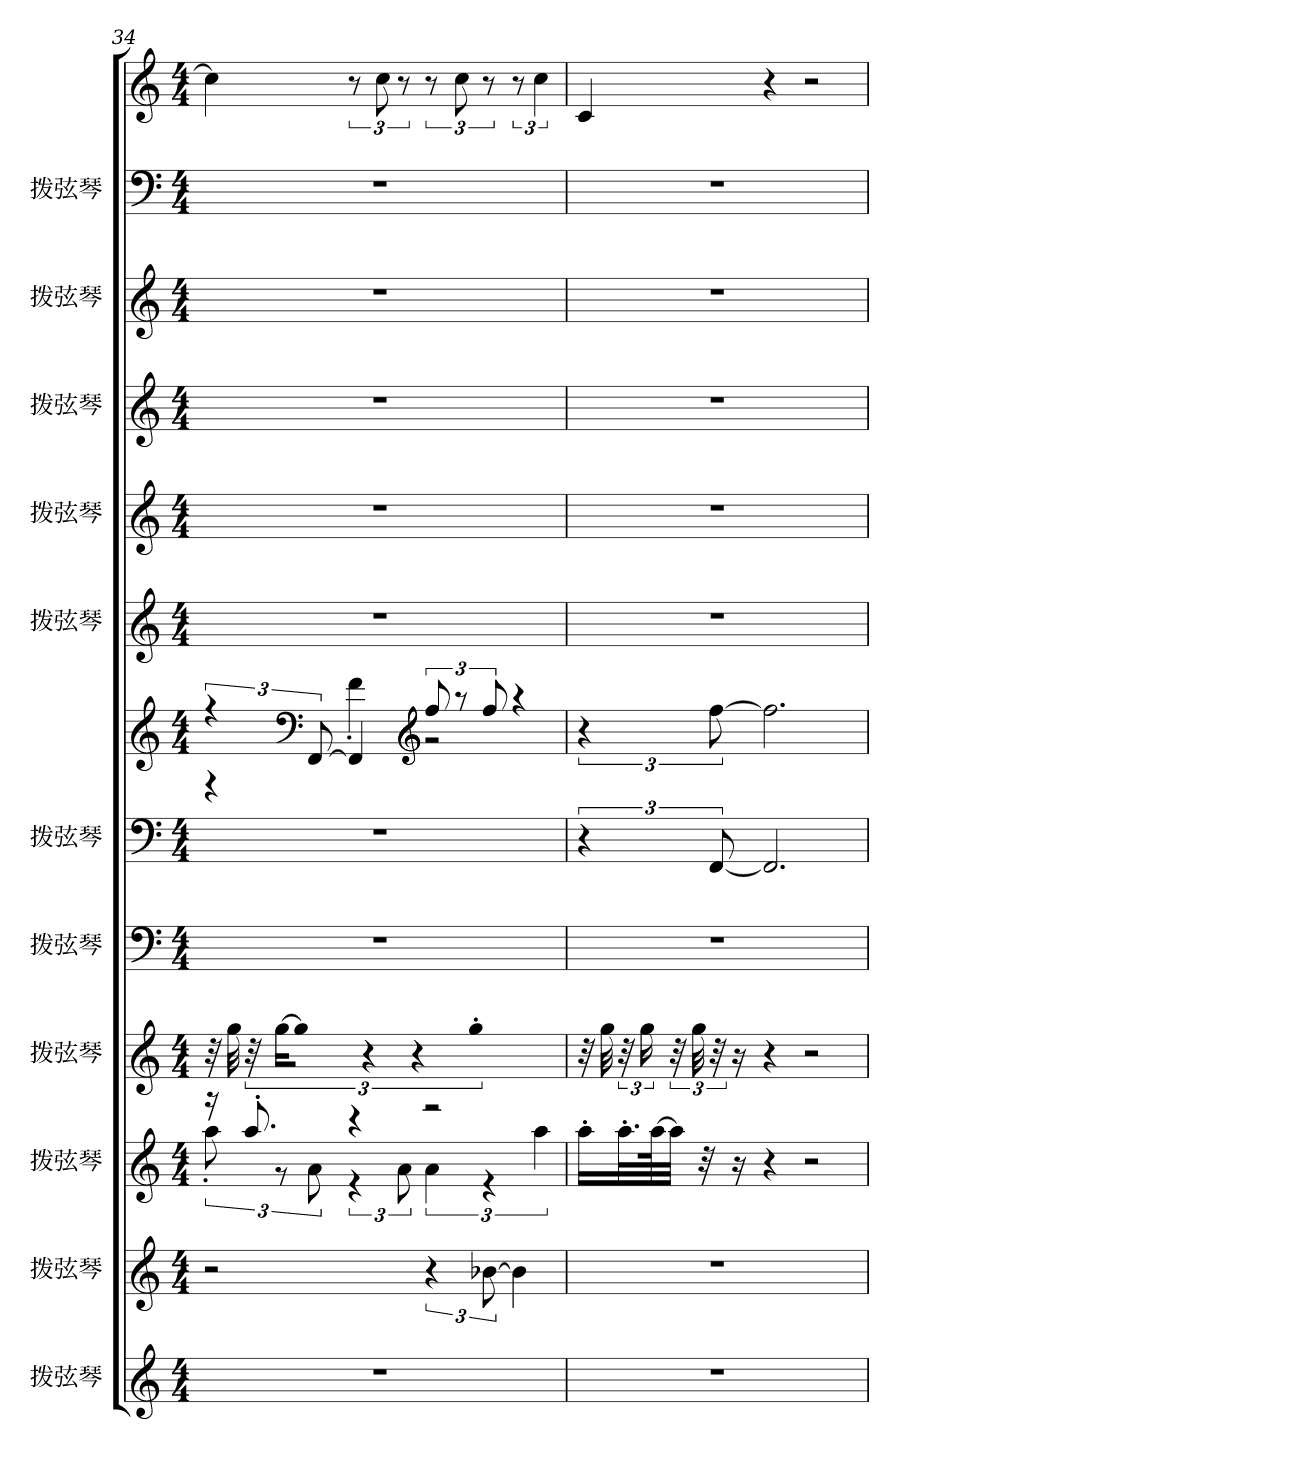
**kern	**kern	**kern	**kern	**kern	**kern	**kern	**kern	**kern	**kern	**kern	**kern	**kern
*part11	*part10	*part9	*part8	*part7	*part6	*part6	*part5	*part4	*part3	*part2	*part1	*part1
*staff13	*staff12	*staff11	*staff10	*staff9	*staff8	*staff7	*staff6	*staff5	*staff4	*staff3	*staff2	*staff1
*I"拨弦琴	*I"拨弦琴	*I"拨弦琴	*I"拨弦琴	*I"拨弦琴	*I"拨弦琴	*	*I"拨弦琴	*I"拨弦琴	*I"拨弦琴	*I"拨弦琴	*I"拨弦琴	*
*clefG2	*clefG2	*clefG2	*clefG2	*clefF4	*clefF4	*clefG2	*clefG2	*clefG2	*clefG2	*clefG2	*clefF4	*clefG2
*k[]	*k[]	*k[]	*k[]	*k[]	*k[]	*k[]	*k[]	*k[]	*k[]	*k[]	*k[]	*k[]
*M4/4	*M4/4	*M4/4	*M4/4	*M4/4	*M4/4	*M4/4	*M4/4	*M4/4	*M4/4	*M4/4	*M4/4	*M4/4
=34	=34	=34	=34	=34	=34	=34	=34	=34	=34	=34	=34	=34
*	*	*^	*	*	*	*^	*	*	*	*	*	*
1r	2r	16r	12aa'\	32r	1r	1r	6r	4r	1r	1r	1r	1r	1r	4cc\]
.	.	.	.	32gg\	.	.	.	.	.	.	.	.	.	.
.	.	8.aa'/	.	48r	.	.	.	.	.	.	.	.	.	.
.	.	.	12r	[24gg\KL	.	.	.	.	.	.	.	.	.	.
.	.	.	.	8gg\J]	.	.	.	.	.	.	.	.	.	.
*	*	*	*	*	*	*	*clefF4	*	*	*	*	*	*	*
.	.	.	12a\	.	.	.	[12FF/	.	.	.	.	.	.	.
.	.	4r	6r	4r	.	.	4FF/]	4f'\	.	.	.	.	.	12r
.	.	.	.	.	.	.	.	.	.	.	.	.	.	12cc\
.	.	.	12a\	.	.	.	.	.	.	.	.	.	.	12r
*	*	*	*	*	*	*	*clefG2	*	*	*	*	*	*	*
.	6r	2r	6a\	4r	.	.	12ff/	2r	.	.	.	.	.	12r
.	.	.	.	.	.	.	12r	.	.	.	.	.	.	12cc\
.	[12b-X\	.	6r	.	.	.	12ff/	.	.	.	.	.	.	12r
.	4b-\]	.	.	4gg'\	.	.	4r	.	.	.	.	.	.	12r
.	.	.	6aa\	.	.	.	.	.	.	.	.	.	.	6cc\
*	*	*v	*v	*	*	*	*v	*v	*	*	*	*	*	*
!!LO:PB:g=z
=35	=35	=35	=35	=35	=35	=35	=35	=35	=35	=35	=35	=35
1r	1r	16aa'\LL	32r	1r	6r	6r	1r	1r	1r	1r	1r	4c/
.	.	.	32gg\	.	.	.	.	.	.	.	.	.
.	.	32.aa'\L	48r	.	.	.	.	.	.	.	.	.
.	.	.	24gg\	.	.	.	.	.	.	.	.	.
.	.	[64aa\K	.	.	.	.	.	.	.	.	.	.
.	.	32aa\JJJ]	48r	.	.	.	.	.	.	.	.	.
.	.	.	48gg\	.	.	.	.	.	.	.	.	.
.	.	32r	.	.	.	.	.	.	.	.	.	.
.	.	.	48r	.	[12FF/	[12ff\	.	.	.	.	.	.
.	.	16r	16r	.	.	.	.	.	.	.	.	.
.	.	4r	4r	.	2.FF/]	2.ff\]	.	.	.	.	.	4r
.	.	2r	2r	.	.	.	.	.	.	.	.	2r
=	=	=	=	=	=	=	=	=	=	=	=	=
*-	*-	*-	*-	*-	*-	*-	*-	*-	*-	*-	*-	*-
